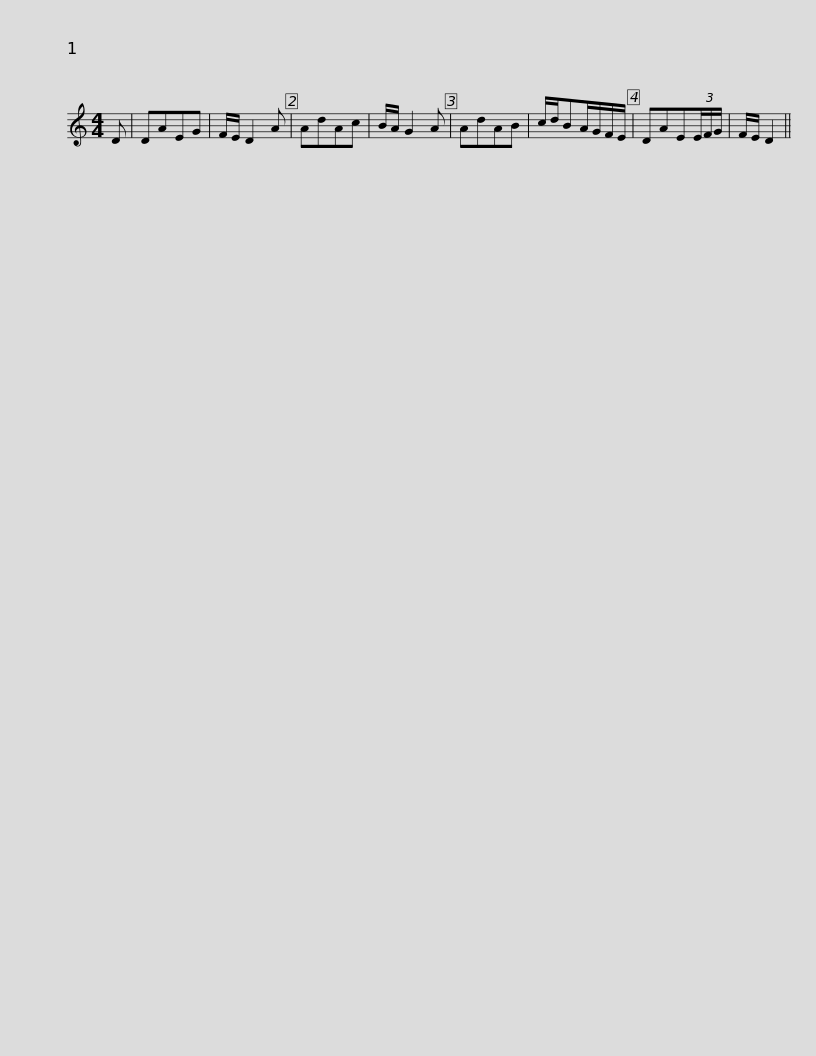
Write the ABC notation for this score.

X:1
L:1/8
M:4/4
I:linebreak $
K:C
V:1 treble
V:1
 D | DAEG | F/E/ D2 A | AdAc | B/A/ G2 A | %5
 AdAB | c/d/BA/G/F/E/ | DAE(3E/F/G/ | F/E/ D2 || %9
